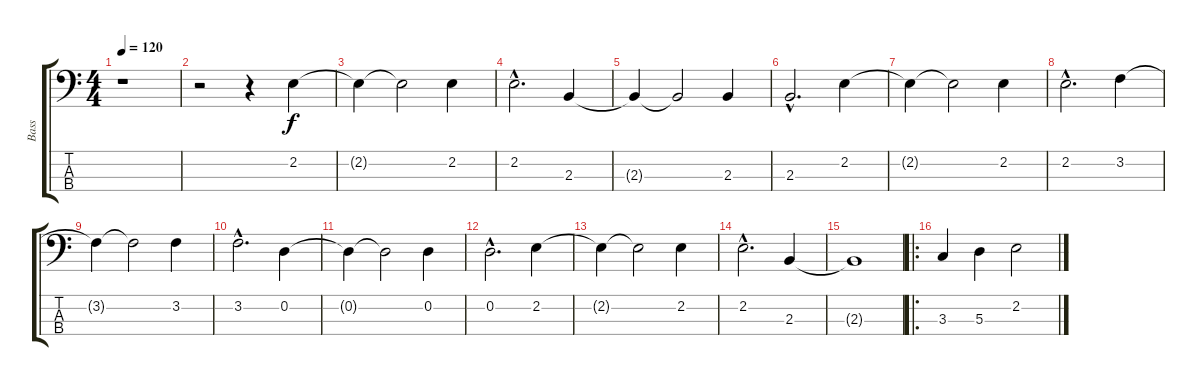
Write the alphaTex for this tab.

\track ("Bass" "Bass") {instrument electricbassfinger}
\staff {score tabs}
\tuning (G2 D2 A1 E1) {hide}
\ts (4 4)
\tempo 120
\clef f4
\ks c
r.1{dy f} |
r.2 r.4 2.2.4 |
2.2{t}.4 2.2{t}.2 2.2.4 |
2.2{hac}.2{d} 2.3.4 |
2.3{t}.4 2.3{t}.2 2.3.4 |
2.3{hac}.2{d} 2.2.4 |
2.2{t}.4 2.2{t}.2 2.2.4 |
2.2{hac}.2{d} 3.2.4 |
3.2{t}.4 3.2{t}.2 3.2.4 |
3.2{hac}.2{d} 0.2.4 |
0.2{t}.4 0.2{t}.2 0.2.4 |
0.2{hac}.2{d} 2.2.4 |
2.2{t}.4 2.2{t}.2 2.2.4 |
2.2{hac}.2{d} 2.3.4 |
2.3{t}.1 |
\ro
3.3.4 5.3.4 2.2.2
